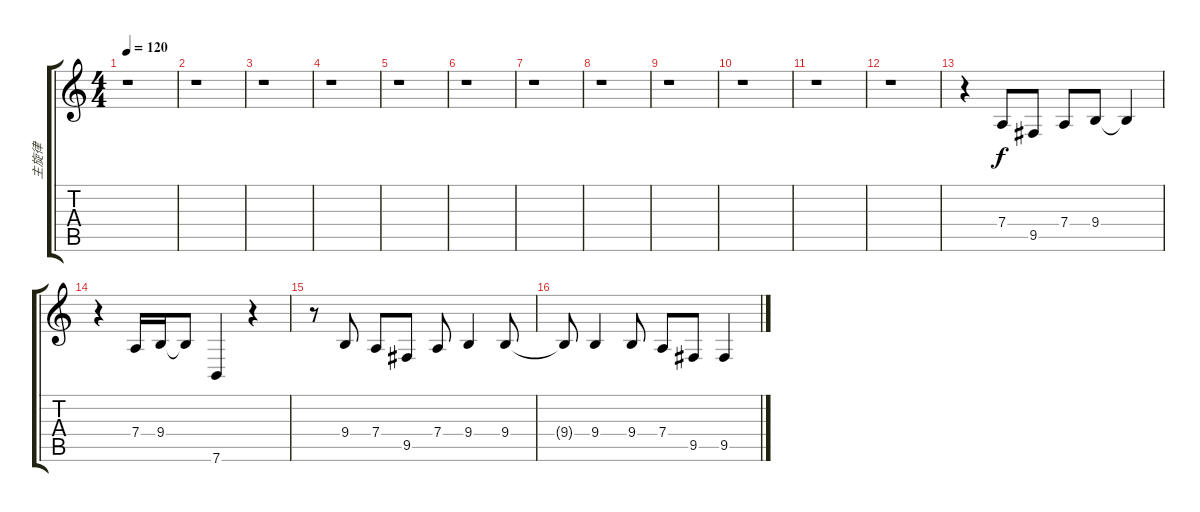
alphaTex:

\track ("主旋律" "主旋律") {instrument flute}
\staff {score tabs}
\tuning (E4 B3 G3 D3 A2 E2) {hide}
\ts (4 4)
\tempo 120
\clef g2
\ks c
r.1{dy f} |
r.1 |
r.1 |
r.1 |
r.1 |
r.1 |
r.1 |
r.1 |
r.1 |
r.1 |
r.1 |
r.1 |
r.4 7.4.8 9.5.8 7.4.8 9.4.8 9.4{t}.4 |
r.4 7.4.16 9.4.16 9.4{t}.8 7.6.4 r.4 |
r.8 9.4.8 7.4.8 9.5.8 7.4.8 9.4.4 9.4.8 |
9.4{t}.8 9.4.4 9.4.8 7.4.8 9.5.8 9.5.4
